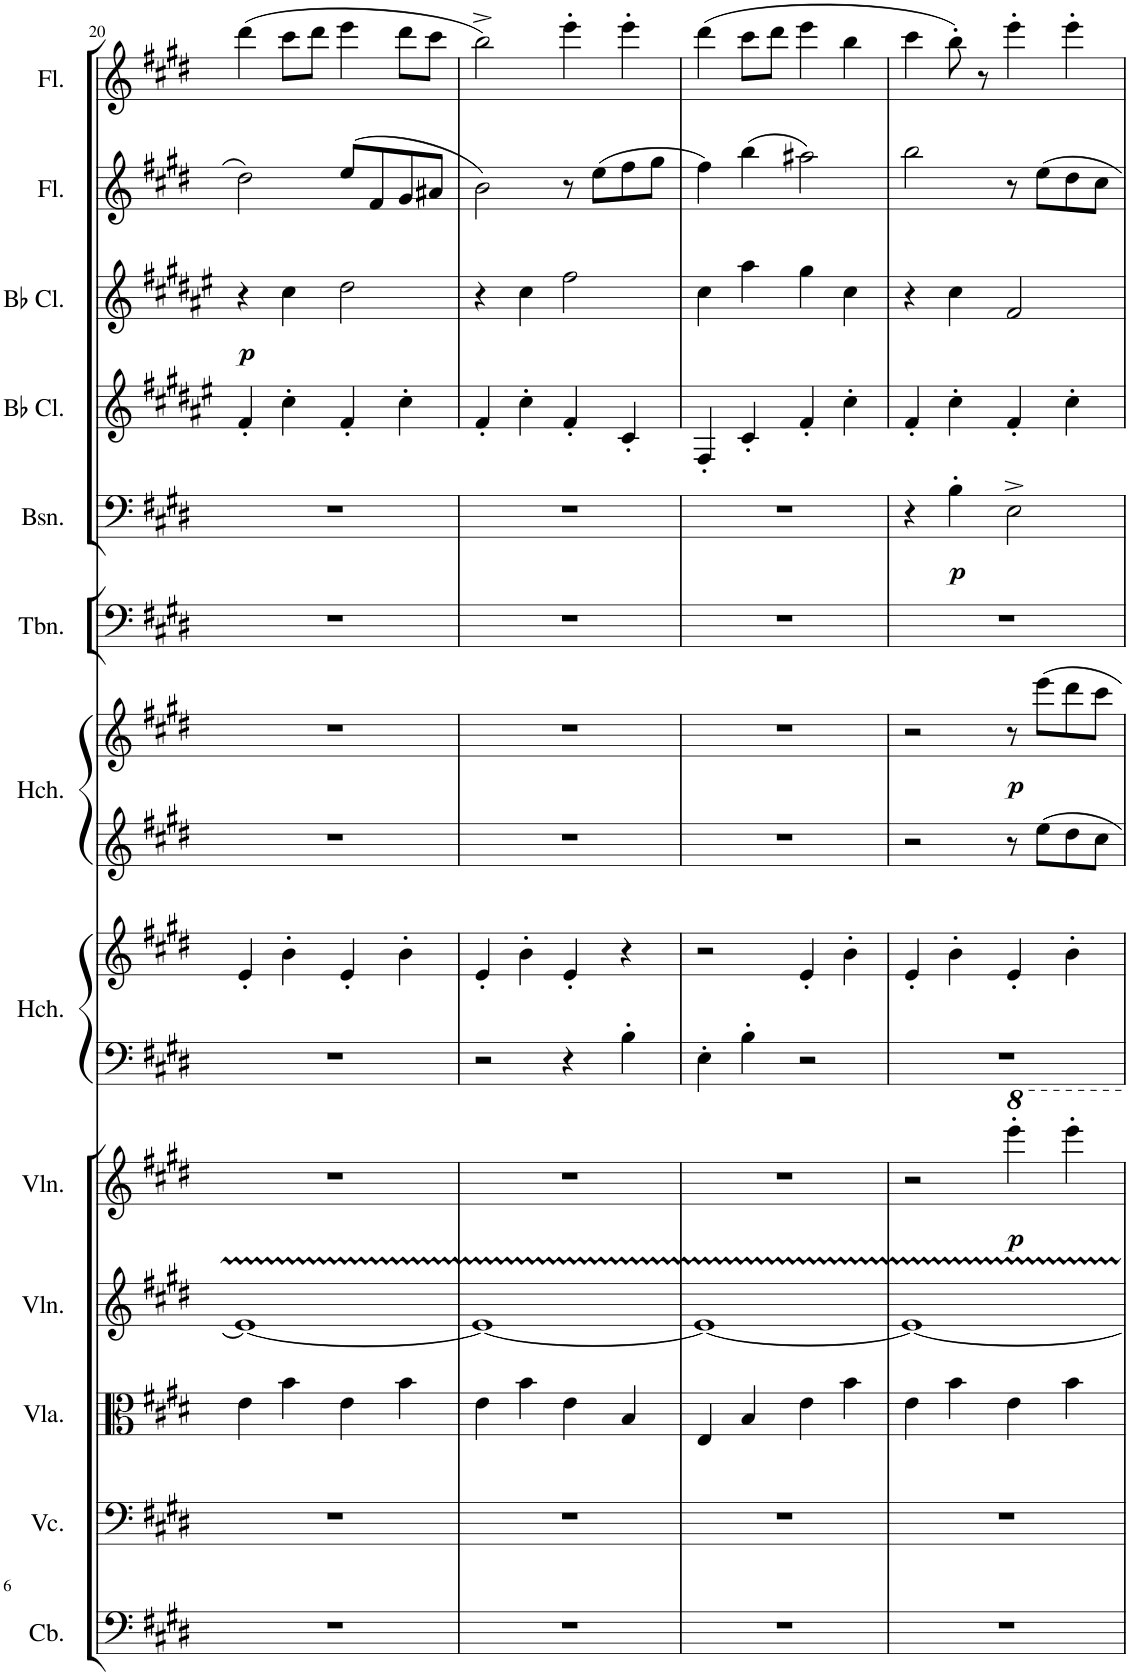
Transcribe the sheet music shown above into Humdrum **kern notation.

**kern	**kern	**kern	**kern	**kern	**dynam	**kern	**kern	**kern	**kern	**dynam	**kern	**kern	**dynam	**kern	**kern	**dynam	**kern	**kern
*part13	*part12	*part11	*part10	*part9	*part9	*part8	*part8	*part7	*part7	*part7	*part6	*part5	*part5	*part4	*part3	*part3	*part2	*part1
*staff15	*staff14	*staff13	*staff12	*staff11	*staff11	*staff10	*staff9	*staff8	*staff7	*staff7/8	*staff6	*staff5	*staff5	*staff4	*staff3	*staff3	*staff2	*staff1
*I"Contrabass	*I"Violoncello	*I"Viola	*I"Violin II	*I"Violin I	*	*I"Harpsichord II	*	*I"Harpsichord I	*	*	*I"Trombone	*I"Bassoon	*	*I"Bb Clarinet II	*I"Bb Clarinet I	*	*I"Flute II	*I"Flute I
*I'Cb.	*I'Vc.	*I'Vla.	*I'Vln.	*I'Vln.	*	*I'Hch.	*	*I'Hch.	*	*	*I'Tbn.	*I'Bsn.	*	*I'Bb Cl.	*I'Bb Cl.	*	*I'Fl.	*I'Fl.
!!LO:PB:g=z
*clefF4	*clefF4	*clefC3	*clefG2	*clefG2	*	*clefF4	*clefG2	*clefG2	*clefG2	*	*clefF4	*clefF4	*	*clefG2	*clefG2	*	*clefG2	*clefG2
*Trd7c12	*	*	*	*	*	*	*	*	*	*	*	*	*	*Trd1c2	*Trd1c2	*	*	*
*k[f#c#g#d#]	*k[f#c#g#d#]	*k[f#c#g#d#]	*k[f#c#g#d#]	*k[f#c#g#d#]	*	*k[f#c#g#d#]	*k[f#c#g#d#]	*k[f#c#g#d#]	*k[f#c#g#d#]	*	*k[f#c#g#d#]	*k[f#c#g#d#]	*	*k[f#c#g#d#a#e#]	*k[f#c#g#d#a#e#]	*	*k[f#c#g#d#]	*k[f#c#g#d#]
*E:	*E:	*E:	*E:	*E:	*	*E:	*E:	*E:	*E:	*	*E:	*E:	*	*	*	*	*E:	*E:
*M2/2	*M2/2	*M2/2	*M2/2	*M2/2	*	*M2/2	*M2/2	*M2/2	*M2/2	*	*M2/2	*M2/2	*	*M2/2	*M2/2	*	*M2/2	*M2/2
=20	=20	=20	=20	=20	=20	=20	=20	=20	=20	=20	=20	=20	=20	=20	=20	=20	=20	=20
!	!	!	!	!	!	!	!	!	!	!	!	!	!	!	!	!LO:DY:b	!	!
1r	1r	4e\	1e_	1r	.	1r	4e'/	1r	1r	.	1r	1r	.	4f#'/	4r	p	2dd#\	(4ddd#\
.	.	4b\	.	.	.	.	4b'\	.	.	.	.	.	.	4cc#'\	4cc#\	.	.	8ccc#\L
.	.	.	.	.	.	.	.	.	.	.	.	.	.	.	.	.	.	8ddd#\J
.	.	4e\	.	.	.	.	4e'/	.	.	.	.	.	.	4f#'/	2dd#\	.	(8ee/L	4eee\
.	.	.	.	.	.	.	.	.	.	.	.	.	.	.	.	.	8f#/	.
.	.	4b\	.	.	.	.	4b'\	.	.	.	.	.	.	4cc#'\	.	.	8g#/	8ddd#\L
.	.	.	.	.	.	.	.	.	.	.	.	.	.	.	.	.	8a#X/J	8ccc#\J
=21	=21	=21	=21	=21	=21	=21	=21	=21	=21	=21	=21	=21	=21	=21	=21	=21	=21	=21
1r	1r	4e\	1e_	1r	.	2r	4e'/	1r	1r	.	1r	1r	.	4f#'/	4r	.	2b\)	2bb^\)
.	.	4b\	.	.	.	.	4b'\	.	.	.	.	.	.	4cc#'\	4cc#\	.	.	.
.	.	4e\	.	.	.	4r	4e'/	.	.	.	.	.	.	4f#'/	2ff#\	.	8r	4eee'\
.	.	.	.	.	.	.	.	.	.	.	.	.	.	.	.	.	(8ee\L	.
.	.	4B/	.	.	.	4B'\	4r	.	.	.	.	.	.	4c#'/	.	.	8ff#\	4eee'\
.	.	.	.	.	.	.	.	.	.	.	.	.	.	.	.	.	8gg#\J	.
=22	=22	=22	=22	=22	=22	=22	=22	=22	=22	=22	=22	=22	=22	=22	=22	=22	=22	=22
1r	1r	4E/	1e_	1r	.	4E'\	2r	1r	1r	.	1r	1r	.	4F#'/	4cc#\	.	4ff#\)	(4ddd#\
.	.	4B/	.	.	.	4B'\	.	.	.	.	.	.	.	4c#'/	4aa#\	.	(4bb\	8ccc#\L
.	.	.	.	.	.	.	.	.	.	.	.	.	.	.	.	.	.	8ddd#\J
.	.	4e\	.	.	.	2r	4e'/	.	.	.	.	.	.	4f#'/	4gg#\	.	2aa#X\)	4eee\
.	.	4b\	.	.	.	.	4b'\	.	.	.	.	.	.	4cc#'\	4cc#\	.	.	4bb\
=23	=23	=23	=23	=23	=23	=23	=23	=23	=23	=23	=23	=23	=23	=23	=23	=23	=23	=23
1r	1r	4e\	1e_	2r	.	1r	4e'/	2r	2r	.	1r	4r	.	4f#'/	4r	.	2bb\	4ccc#\
!	!	!	!	!	!	!	!	!	!	!	!	!	!LO:DY:b	!	!	!	!	!
.	.	4b\	.	.	.	.	4b'\	.	.	.	.	4B'\	p	4cc#'\	4cc#\	.	.	8bb'\)
.	.	.	.	.	.	.	.	.	.	.	.	.	.	.	.	.	.	8r
!	!	!	!	!	!LO:DY:b	!	!	!	!	!LO:DY:b	!	!	!	!	!	!	!	!
.	.	4e\	.	4eeee'\	p	.	4e'/	8r	8r	p	.	2E^\	.	4f#'/	2f#/	.	8r	4eee'\
.	.	.	.	.	.	.	.	8ee\L	8eee\L	.	.	.	.	.	.	.	8ee\L	.
.	.	4b\	.	4eeee'\	.	.	4b'\	8dd#\	8ddd#\	.	.	.	.	4cc#'\	.	.	8dd#\	4eee'\
.	.	.	.	.	.	.	.	8cc#\J	8ccc#\J	.	.	.	.	.	.	.	8cc#\J	.
=	=	=	=	=	=	=	=	=	=	=	=	=	=	=	=	=	=	=
*-	*-	*-	*-	*-	*-	*-	*-	*-	*-	*-	*-	*-	*-	*-	*-	*-	*-	*-
